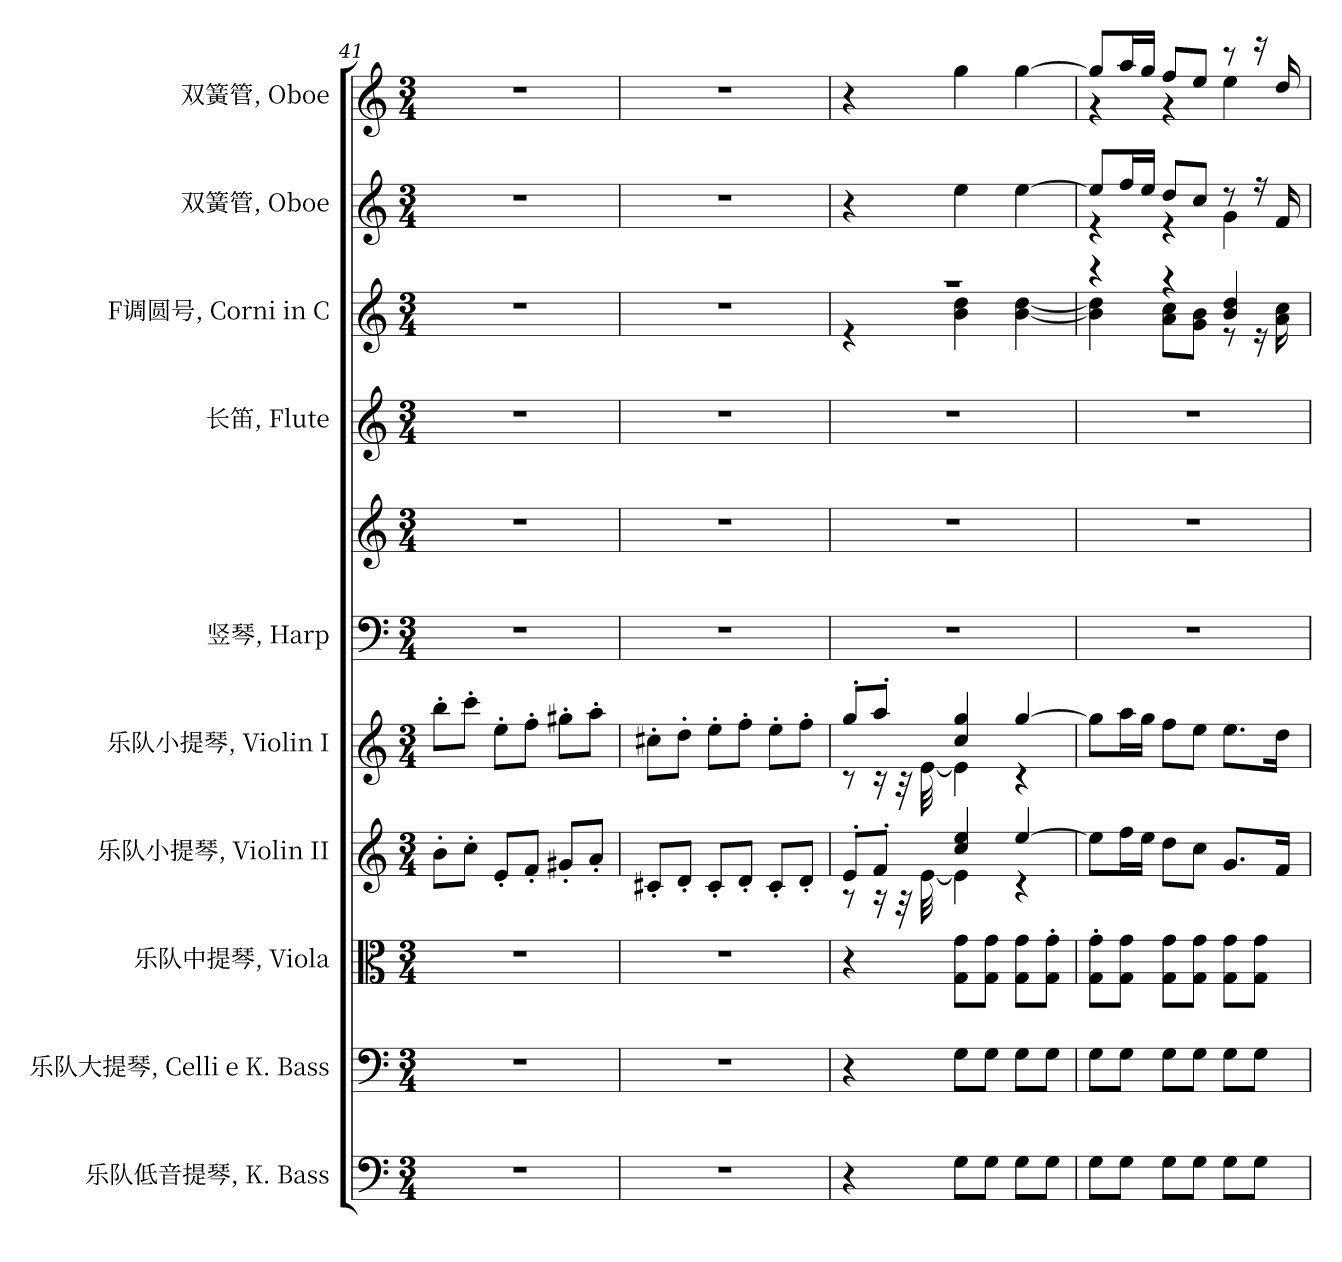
**kern	**kern	**kern	**kern	**kern	**kern	**kern	**kern	**kern	**kern	**kern
*part10	*part9	*part8	*part7	*part6	*part5	*part5	*part4	*part3	*part2	*part1
*staff11	*staff10	*staff9	*staff8	*staff7	*staff6	*staff5	*staff4	*staff3	*staff2	*staff1
*I"乐队低音提琴, K. Bass	*I"乐队大提琴, Celli e K. Bass	*I"乐队中提琴, Viola	*I"乐队小提琴, Violin II	*I"乐队小提琴, Violin I	*I"竖琴, Harp	*	*I"长笛, Flute	*I"F调圆号, Corni in C	*I"双簧管, Oboe	*I"双簧管, Oboe
*	*	*	*	*	*I'Hrp.	*	*I'Fl.	*	*I'Ob.	*I'Ob.
*clefF4	*clefF4	*clefC3	*clefG2	*clefG2	*clefF4	*clefG2	*clefG2	*clefG2	*clefG2	*clefG2
*ITrd7c12	*	*	*	*	*	*	*	*ITrd4c7	*	*
*k[]	*k[]	*k[]	*k[]	*k[]	*k[]	*k[]	*k[]	*k[b-]	*k[]	*k[]
*M3/4	*M3/4	*M3/4	*M3/4	*M3/4	*M3/4	*M3/4	*M3/4	*M3/4	*M3/4	*M3/4
=41	=41	=41	=41	=41	=41	=41	=41	=41	=41	=41
2.r	2.r	2.r	8b'\L	8bb'\L	2.r	2.r	2.r	2.r	2.r	2.r
.	.	.	8cc'\J	8ccc'\J	.	.	.	.	.	.
.	.	.	8e'/L	8ee'\L	.	.	.	.	.	.
.	.	.	8f'/J	8ff'\J	.	.	.	.	.	.
.	.	.	8g#X'/L	8gg#X'\L	.	.	.	.	.	.
.	.	.	8a'/J	8aa'\J	.	.	.	.	.	.
=42	=42	=42	=42	=42	=42	=42	=42	=42	=42	=42
2.r	2.r	2.r	8c#X'/L	8cc#X'\L	2.r	2.r	2.r	2.r	2.r	2.r
.	.	.	8d'/J	8dd'\J	.	.	.	.	.	.
.	.	.	8c#'/L	8ee'\L	.	.	.	.	.	.
.	.	.	8d'/J	8ff'\J	.	.	.	.	.	.
.	.	.	8c#'/L	8ee'\L	.	.	.	.	.	.
.	.	.	8d'/J	8ff'\J	.	.	.	.	.	.
!!LO:PB:g=z
=43	=43	=43	=43	=43	=43	=43	=43	=43	=43	=43
*	*	*	*^	*^	*	*	*	*^	*	*
4r	4r	4r	8e'/L	8r	8gg'/L	8r	2.r	2.r	2.r	2.r	4r	4r	4r
.	.	.	8f'/J	16r	8aa'/J	16r	.	.	.	.	.	.	.
.	.	.	.	32r	.	32r	.	.	.	.	.	.	.
.	.	.	.	[32e\	.	[32e\	.	.	.	.	.	.	.
8GG\L	8G\L	8G\ 8g\L	4cc/ 4ee/	4e\]	4cc/ 4gg/	4e\]	.	.	.	.	4e\ 4g\	4ee\	4gg\
8GG\J	8G\J	8G\ 8g\J	.	.	.	.	.	.	.	.	.	.	.
8GG\L	8G\L	8G\ 8g\L	[4ee/	4r	[4gg/	4r	.	.	.	.	[4e\ [4g\	[4ee\	[4gg\
8GG\J	8G\J	8G\' 8g\'J	.	.	.	.	.	.	.	.	.	.	.
*	*	*	*v	*v	*	*	*	*	*	*	*	*	*
*	*	*	*	*v	*v	*	*	*	*	*	*	*
=44	=44	=44	=44	=44	=44	=44	=44	=44	=44	=44	=44
*	*	*	*	*	*	*	*	*	*	*^	*^
8GG\L	8G\L	8G\' 8g\'L	8ee\L]	8gg\L]	2.r	2.r	2.r	4r	4e\] 4g\]	8ee/L]	4r	8gg/L]	4r
8GG\J	8G\J	8G\ 8g\J	16ff\L	16aa\L	.	.	.	.	.	16ff/L	.	16aa/L	.
.	.	.	16ee\JJ	16gg\JJ	.	.	.	.	.	16ee/JJ	.	16gg/JJ	.
8GG\L	8G\L	8G\ 8g\L	8dd\L	8ff\L	.	.	.	4r	8d\ 8f\L	8dd/L	4r	8ff/L	4r
8GG\J	8G\J	8G\ 8g\J	8cc\J	8ee\J	.	.	.	.	8c\ 8e\J	8cc/J	.	8ee/J	.
8GG\L	8G\L	8G\ 8g\L	8.g/L	8.ee\L	.	.	.	4e/ 4g/	8r	8r	4g\	8r	4ee\
8GG\J	8G\J	8G\ 8g\J	.	.	.	.	.	.	16r	16r	.	16r	.
.	.	.	16f/Jk	16dd\Jk	.	.	.	.	16d\ 16f\	16f/	.	16dd/	.
*	*	*	*	*	*	*	*	*v	*v	*	*	*v	*v
*	*	*	*	*	*	*	*	*	*v	*v	*
=	=	=	=	=	=	=	=	=	=	=
*-	*-	*-	*-	*-	*-	*-	*-	*-	*-	*-
